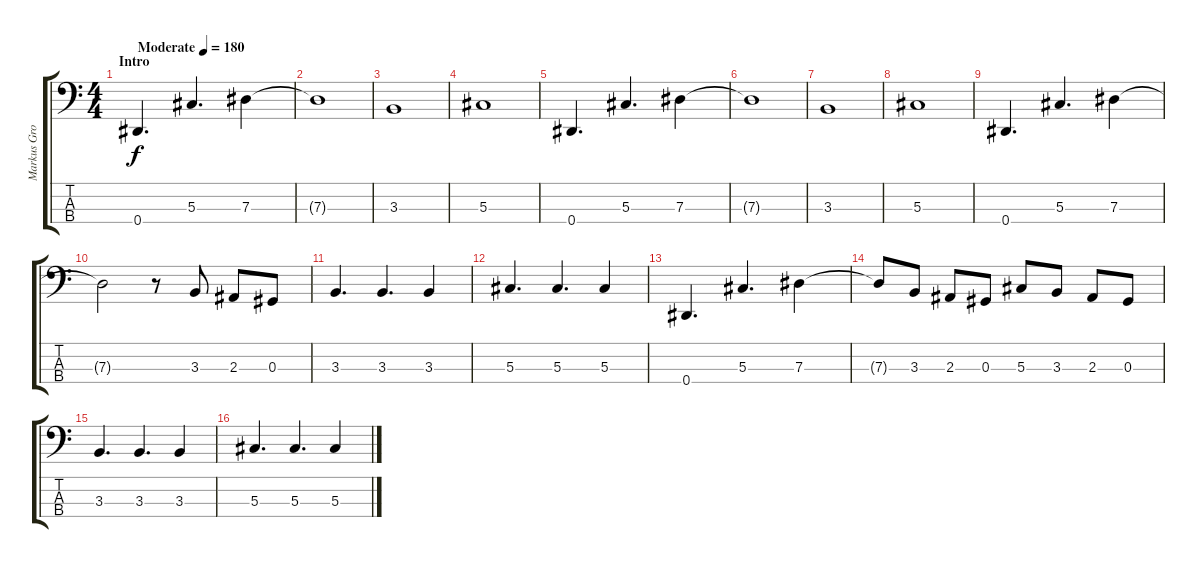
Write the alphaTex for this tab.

\track ("Markus Grosskopf" "Markus Gro") {instrument electricbassfinger}
\staff {score tabs}
\tuning (Gb2 Db2 Ab1 Eb1) {hide}
\ts (4 4)
\section ("" "Intro")
\tempo (180 "Moderate")
\clef f4
\ks c
0.4.4{d dy f instrument electricbassfinger} 5.3.4{d} 7.3.4 |
7.3{t}.1 |
3.3.1 |
5.3.1 |
0.4.4{d} 5.3.4{d} 7.3.4 |
7.3{t}.1 |
3.3.1 |
5.3.1 |
0.4.4{d} 5.3.4{d} 7.3.4 |
7.3{t}.2 r.8 3.3.8 2.3.8 0.3.8 |
3.3.4{d} 3.3.4{d} 3.3.4 |
5.3.4{d} 5.3.4{d} 5.3.4 |
0.4.4{d} 5.3.4{d} 7.3.4 |
7.3{t}.8 3.3.8 2.3.8 0.3.8 5.3.8 3.3.8 2.3.8 0.3.8 |
3.3.4{d} 3.3.4{d} 3.3.4 |
5.3.4{d} 5.3.4{d} 5.3.4
